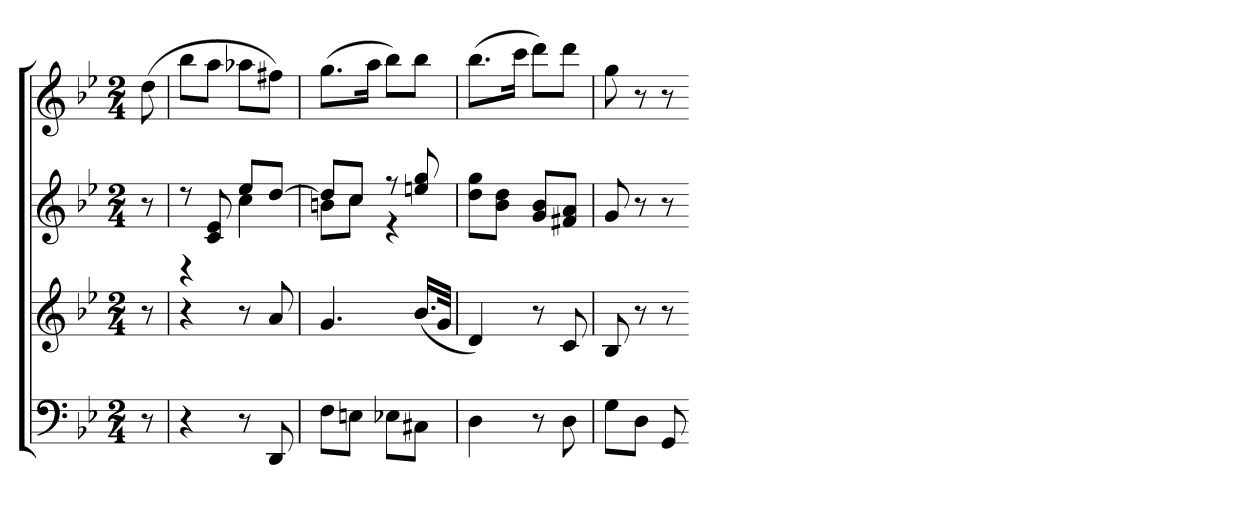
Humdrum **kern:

**kern	**kern	**kern	**kern
*part4	*part3	*part2	*part1
*staff4	*staff3	*staff2	*staff1
*clefF4	*clefG2	*clefG2	*clefG2
*k[b-e-]	*k[b-e-]	*k[b-e-]	*k[b-e-]
*g:	*g:	*g:	*g:
*M2/4	*M2/4	*M2/4	*M2/4
=	=	=	=
8r	8r	8r	(8dd
=87	=87	=87	=87
*	*	*^	*
4r	4r	8r	4r	8bb-L
.	.	8c 8e-	.	8aaJ
8r	8r	8ee-L	4cc	8aa-XL
8DD	8a	[8ddJ	.	8ff#XJ)
=88	=88	=88	=88	=88
8FL	4.g	8ddL]	8bnL	(8.ggL
8EnJ	.	8ccJ	8ccJ	.
.	.	.	.	16aaJk
8E-XL	.	8r	4r	8bb-L)
8C#XJ	(16.b-LL	8een 8gg	.	8bb-J
.	32gJJk	.	.	.
*	*	*v	*v	*
=89	=89	=89	=89
4D	4d)	8dd 8ggL	(8.bb-L
.	.	8b- 8ddJ	.
.	.	.	16cccJk
8r	8r	8g 8b-L	8dddL)
8D	8c	8f#X 8aJ	8dddJ
=90	=90	=90	=90
8GL	8B-	8g	8gg
8DJ	8r	8r	8r
8GG	8r	8r	8r
=-	=-	=-	=-
*-	*-	*-	*-
